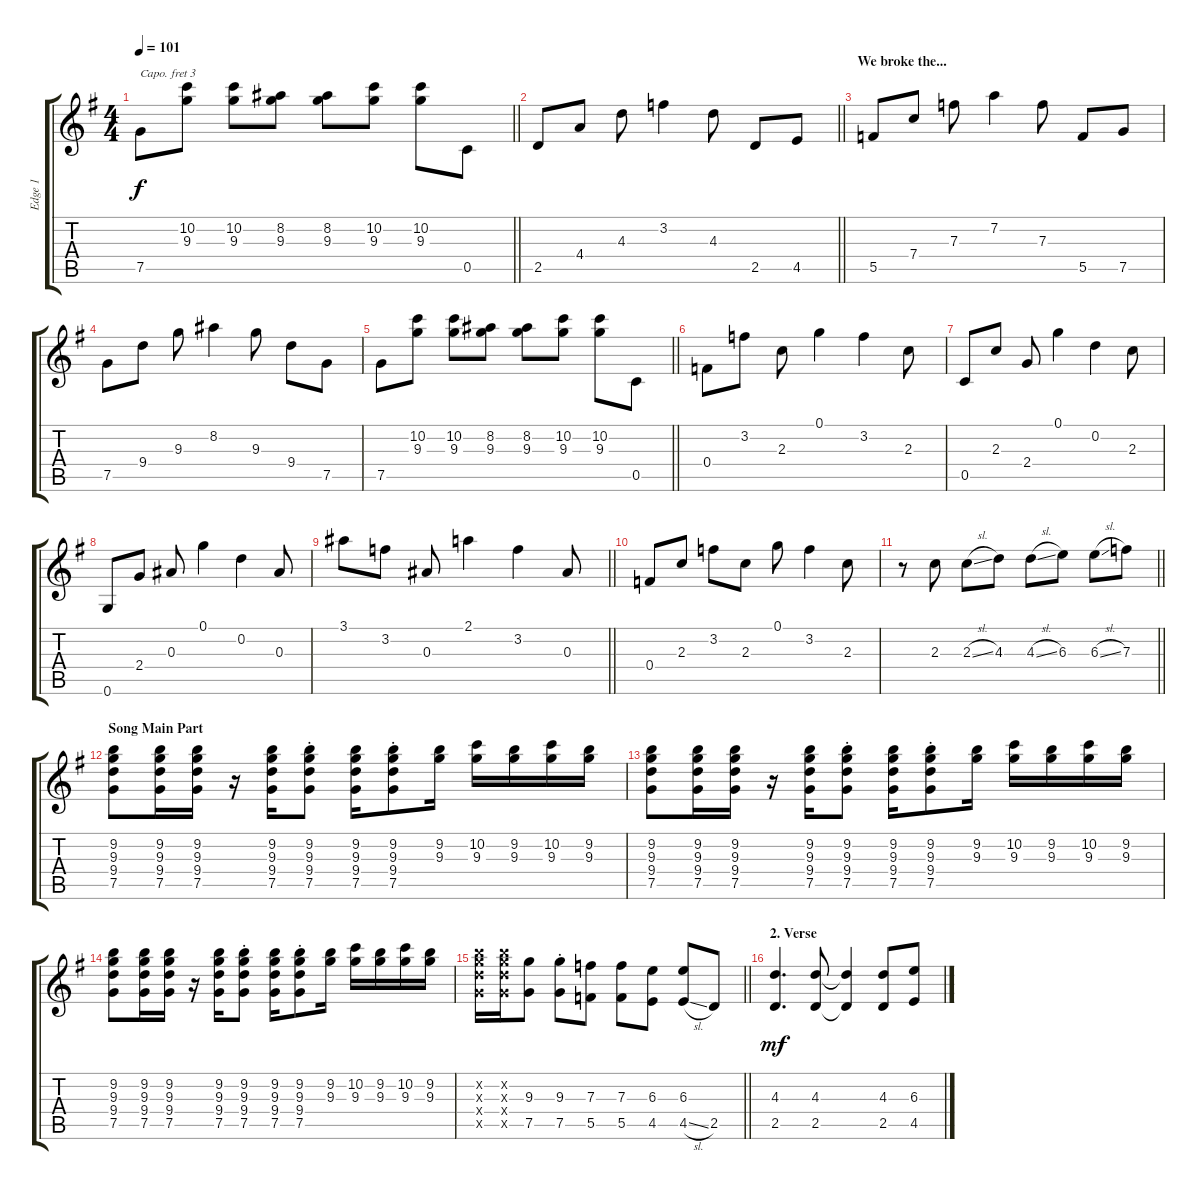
\track ("Edge 1" "Edge 1") {instrument overdrivenguitar}
\staff {score tabs}
\capo 3
\tuning (E4 B3 G3 D3 A2 E2) {hide}
\ts (4 4)
\tempo 101
\clef g2
\barLineRight lightlight
\ks g
7.5.8{dy f} (10.2 9.3).8 (10.2 9.3).8 (8.2 9.3).8 (8.2 9.3).8 (10.2 9.3).8 (10.2 9.3).8 0.5.8 |
\barLineRight lightlight
2.5.8 4.4.8 4.3.8 3.2.4 4.3.8 2.5.8 4.5.8 |
\section ("" "We broke the...")
5.5.8 7.4.8 7.3.8 7.2.4 7.3.8 5.5.8 7.5.8 |
7.5.8 9.4.8 9.3.8 8.2.4 9.3.8 9.4.8 7.5.8 |
\barLineRight lightlight
7.5.8 (10.2 9.3).8 (10.2 9.3).8 (8.2 9.3).8 (8.2 9.3).8 (10.2 9.3).8 (10.2 9.3).8 0.5.8 |
0.4.8 3.2.8 2.3.8 0.1.4 3.2.4 2.3.8 |
0.5.8 2.3.8 2.4.8 0.1.4 0.2.4 2.3.8 |
0.6.8 2.4.8 0.3.8 0.1.4 0.2.4 0.3.8 |
\barLineRight lightlight
3.1.8 3.2.8 0.3.8 2.1.4 3.2.4 0.3.8 |
0.4.8 2.3.8 3.2.8 2.3.8 0.1.8 3.2.4 2.3.8 |
\barLineRight lightlight
r.8 2.3.8 2.3{sl}.8 4.3.8 4.3{sl}.8 6.3.8 6.3{sl}.8 7.3.8 |
\section ("" "Song Main Part")
(9.2 9.3 9.4 7.5).8 (9.2 9.3 9.4 7.5).16 (9.2 9.3 9.4 7.5).16 r.16 (9.2 9.3 9.4 7.5).16 (9.2{st} 9.3{st} 9.4{st} 7.5{st}).8 (9.2 9.3 9.4 7.5).16 (9.2{st} 9.3{st} 9.4{st} 7.5{st}).8 (9.2 9.3).16 (10.2 9.3).16 (9.2 9.3).16 (10.2 9.3).16 (9.2 9.3).16 |
(9.2 9.3 9.4 7.5).8 (9.2 9.3 9.4 7.5).16 (9.2 9.3 9.4 7.5).16 r.16 (9.2 9.3 9.4 7.5).16 (9.2{st} 9.3{st} 9.4{st} 7.5{st}).8 (9.2 9.3 9.4 7.5).16 (9.2{st} 9.3{st} 9.4{st} 7.5{st}).8 (9.2 9.3).16 (10.2 9.3).16 (9.2 9.3).16 (10.2 9.3).16 (9.2 9.3).16 |
(9.2 9.3 9.4 7.5).8 (9.2 9.3 9.4 7.5).16 (9.2 9.3 9.4 7.5).16 r.16 (9.2 9.3 9.4 7.5).16 (9.2{st} 9.3{st} 9.4{st} 7.5{st}).8 (9.2 9.3 9.4 7.5).16 (9.2{st} 9.3{st} 9.4{st} 7.5{st}).8 (9.2 9.3).16 (10.2 9.3).16 (9.2 9.3).16 (10.2 9.3).16 (9.2 9.3).16 |
\barLineRight lightlight
(9.2{x} 9.3{x} 9.4{x} 7.5{x}).16 (9.2{x} 9.3{x} 9.4{x} 7.5{x}).16 (9.3 7.5).8 (9.3{st} 7.5{st}).8 (7.3 5.5).8 (7.3 5.5).8 (6.3 4.5).8 (6.3 4.5{sl}).8 2.5.8 |
\section ("" "2. Verse")
(4.3 2.5).4{d dy mf} (4.3 2.5).8 (4.3{t} 2.5{t}).4 (4.3 2.5).8 (6.3{sl} 4.5{sl}).8
